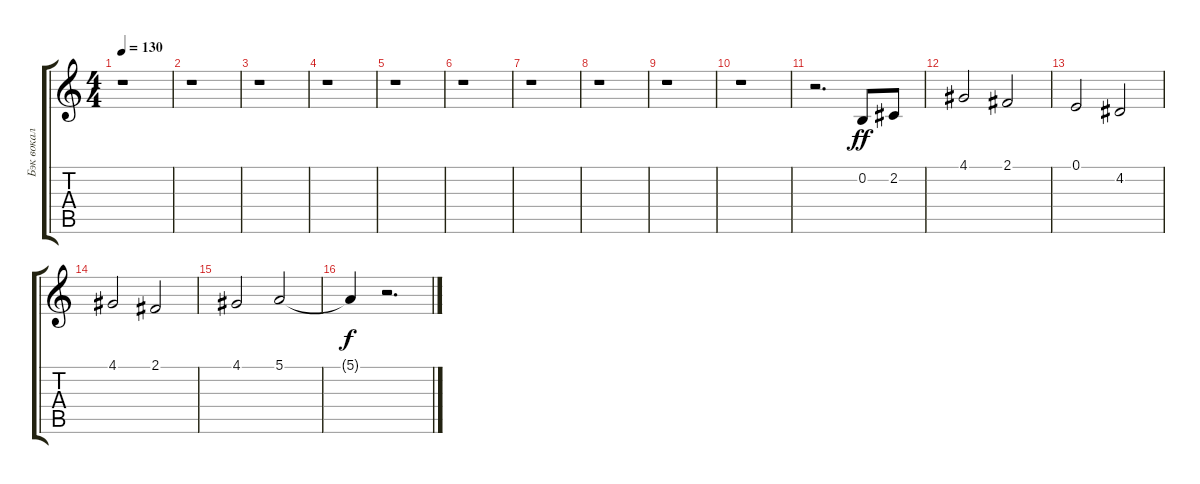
\track ("Бэк вокал" "Бэк вокал") {instrument bassoon}
\staff {score tabs}
\tuning (E4 B3 G3 D3 A2 E2) {hide}
\ts (4 4)
\tempo 130
\clef g2
\ks c
r.1{dy ff} |
r.1 |
r.1 |
r.1 |
r.1 |
r.1 |
r.1 |
r.1 |
r.1 |
r.1 |
r.2{d} 0.2.8{volume 8} 2.2.8 |
4.1.2 2.1.2 |
0.1.2 4.2.2 |
4.1.2 2.1.2 |
4.1.2 5.1.2 |
5.1{t}.4{dy f} r.2{d}
